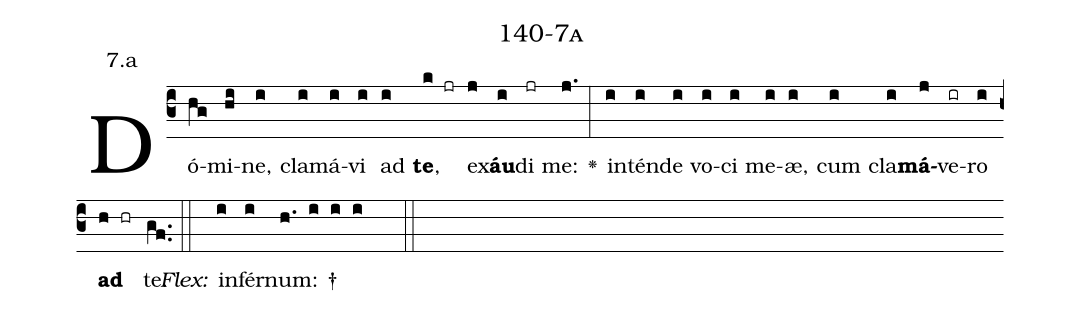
name: 140-7a;
annotation: 7.a;
%%
(c3)Dó(hg)mi(hi)ne,(i) cla(i)má(i)vi(i) ad(i) <b>te</b>,(k jr) ex(j)<b>áu</b>(i)di(jr) me:(j.) <v>\greheightstar</v>(:) in(i)tén(i)de(i) vo(i)ci(i) me(i)æ,(i) cum(i) cla(i)<b>má</b>(j)ve(ir)ro(i) <b>ad</b>(h hr) te.(gf..) (::)
<i>Flex:</i>()  in(i)fér(i)num: †(h. i i i  ::)

%E(i) u(i) o(j) u(i) a(h) e.(gf..) (::)
